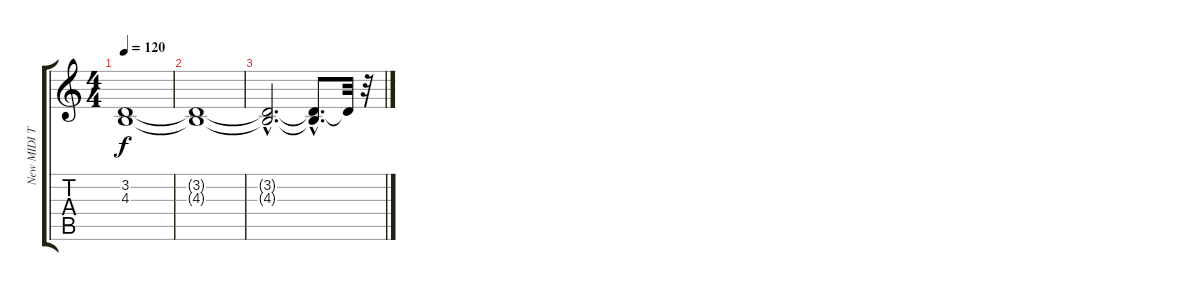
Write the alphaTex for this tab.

\track ("New MIDI Track" "New MIDI T") {instrument rockorgan}
\staff {score tabs}
\tuning (E4 B3 G3 D3 A2 E2) {hide}
\ts (4 4)
\tempo 120
\clef g2
\ks c
(3.2{t} 4.3{t}).1{dy f} |
(3.2{t} 4.3{t}).1 |
(3.2{hac t} 4.3{hac t}).2{d} (3.2{hac t} 4.3{hac t}).8{d} 3.2{t}.32 r.32
